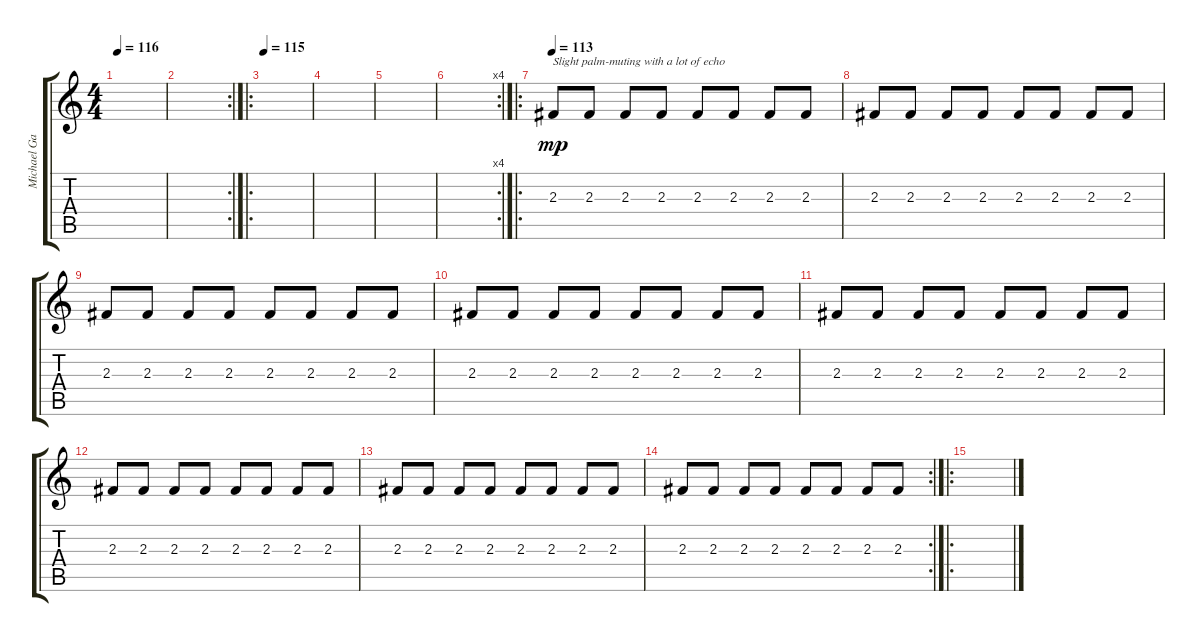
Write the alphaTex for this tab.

\track ("Michael Gallagher" "Michael Ga") {instrument distortionguitar}
\staff {score tabs}
\tuning (Db4 Ab3 E3 B2 Gb2 B1) {hide}
\ts (4 4)
\tempo 116
\clef g2
\ks c
|
\rc 2
|
\ro
\tempo 115
|
|
|
\rc 4
|
\ro
\tempo 113
2.3.8{txt "Slight palm-muting with a lot of echo" dy mp volume 16 balance 12 instrument electricguitarjazz} 2.3.8 2.3.8 2.3.8 2.3.8 2.3.8 2.3.8 2.3.8 |
2.3.8 2.3.8 2.3.8 2.3.8 2.3.8 2.3.8 2.3.8 2.3.8 |
2.3.8 2.3.8 2.3.8 2.3.8 2.3.8 2.3.8 2.3.8 2.3.8 |
2.3.8 2.3.8 2.3.8 2.3.8 2.3.8 2.3.8 2.3.8 2.3.8 |
2.3.8 2.3.8 2.3.8 2.3.8 2.3.8 2.3.8 2.3.8 2.3.8 |
2.3.8 2.3.8 2.3.8 2.3.8 2.3.8 2.3.8 2.3.8 2.3.8 |
2.3.8 2.3.8 2.3.8 2.3.8 2.3.8 2.3.8 2.3.8 2.3.8 |
\rc 2
2.3.8 2.3.8 2.3.8 2.3.8 2.3.8 2.3.8 2.3.8 2.3.8 |
\ro
